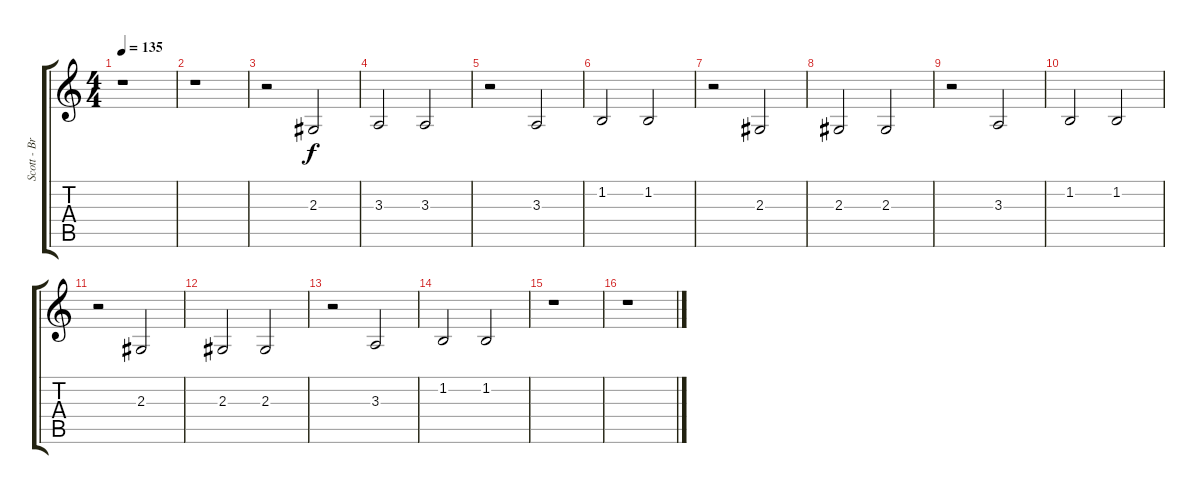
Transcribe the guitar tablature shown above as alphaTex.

\track ("Scott - Brian" "Scott - Br") {instrument reedorgan}
\staff {score tabs}
\tuning (Eb4 Bb3 Gb3 Db3 Ab2 Eb2) {hide}
\ts (4 4)
\tempo 135
\clef g2
\ks c
r.1{dy mf} |
r.1 |
r.2 2.3.2{dy f} |
3.3.2 3.3.2 |
r.2 3.3.2 |
1.2.2 1.2.2 |
r.2 2.3.2 |
2.3.2 2.3.2 |
r.2 3.3.2 |
1.2.2 1.2.2 |
r.2 2.3.2 |
2.3.2 2.3.2 |
r.2 3.3.2 |
1.2.2 1.2.2 |
r.1 |
r.1
